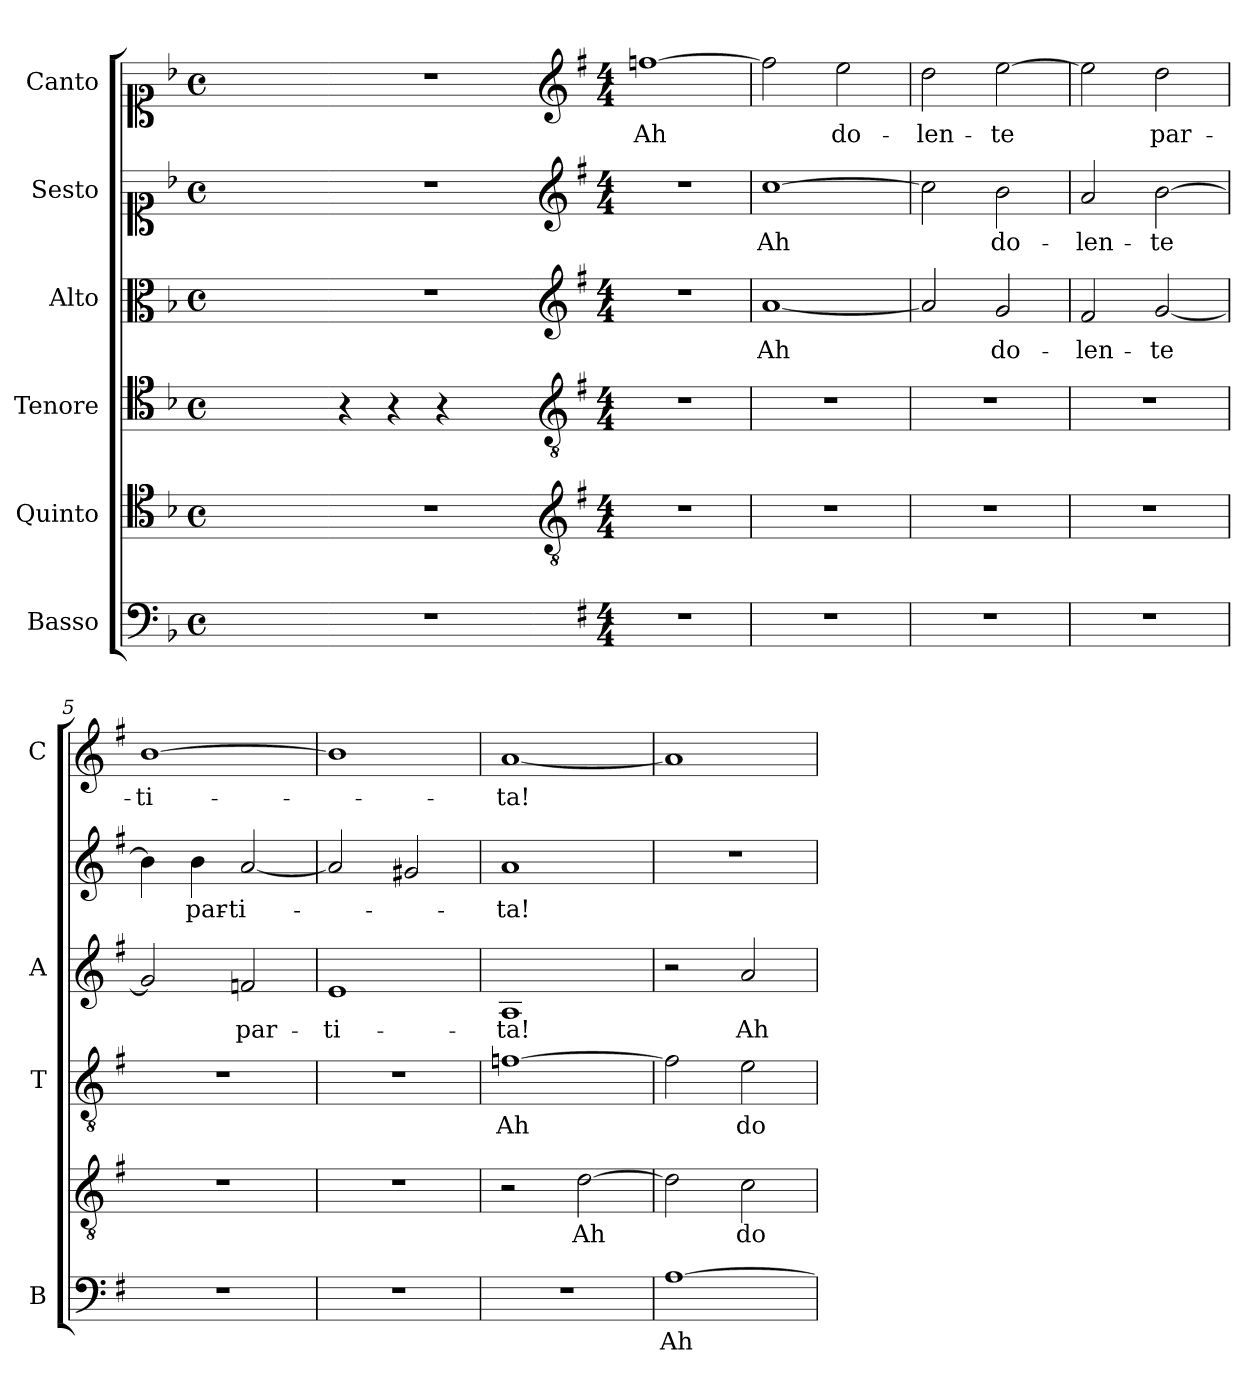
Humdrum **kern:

**kern	**text	**kern	**text	**kern	**text	**kern	**text	**kern	**text	**kern	**text
*part6	*part6	*part5	*part5	*part4	*part4	*part3	*part3	*part2	*part2	*part1	*part1
*staff6	*staff6	*staff5	*staff5	*staff4	*staff4	*staff3	*staff3	*staff2	*staff2	*staff1	*staff1
*I"Basso	*	*I"Quinto	*	*I"Tenore	*	*I"Alto	*	*I"Sesto	*	*I"Canto	*
*I'B	*	*	*	*I'T	*	*I'A	*	*	*	*I'C	*
*clefF4	*	*clefC4	*	*clefC4	*	*clefC3	*	*clefC1	*	*clefC1	*
*k[b-]	*	*k[b-]	*	*k[b-]	*	*k[b-]	*	*k[b-]	*	*k[b-]	*
*F:	*	*F:	*	*F:	*	*F:	*	*F:	*	*F:	*
*M4/4	*	*M4/4	*	*M4/4	*	*M4/4	*	*M4/4	*	*M4/4	*
*met(c)	*	*met(c)	*	*met(c)	*	*met(c)	*	*met(c)	*	*met(c)	*
=	=	=	=	=	=	=	=	=	=	=	=
1ryy	.	1ryy	.	1ryy	.	1ryy	.	1ryy	.	1ryy	.
=1X-	=1X-	=1X-	=1X-	=1X-	=1X-	=1X-	=1X-	=1X-	=1X-	=1X-	=1X-
1r	.	1r	.	4r	.	1r	.	1r	.	1r	.
.	.	.	.	4r	.	.	.	.	.	.	.
.	.	.	.	4r	.	.	.	.	.	.	.
.	.	.	.	4ryy	.	.	.	.	.	.	.
=1-	=1-	=1-	=1-	=1-	=1-	=1-	=1-	=1-	=1-	=1-	=1-
*	*	*clefGv2	*	*clefGv2	*	*clefG2	*	*clefG2	*	*clefG2	*
*k[f#]	*	*k[f#]	*	*k[f#]	*	*k[f#]	*	*k[f#]	*	*k[f#]	*
*G:	*	*G:	*	*G:	*	*G:	*	*G:	*	*G:	*
*M4/4	*	*M4/4	*	*M4/4	*	*M4/4	*	*M4/4	*	*M4/4	*
!	!	!	!	!	!	!	!	!	!	!	!LO:LY:b
1r	.	1r	.	1r	.	1r	.	1r	.	[1ffn	Ah
=2	=2	=2	=2	=2	=2	=2	=2	=2	=2	=2	=2
!	!	!	!	!	!	!	!LO:LY:b	!	!LO:LY:b	!	!
1r	.	1r	.	1r	.	[1a	Ah	[1cc	Ah	2ff\]	.
!	!	!	!	!	!	!	!	!	!	!	!LO:LY:b
.	.	.	.	.	.	.	.	.	.	2ee\	do-
=3	=3	=3	=3	=3	=3	=3	=3	=3	=3	=3	=3
!	!	!	!	!	!	!	!	!	!	!	!LO:LY:b
1r	.	1r	.	1r	.	2a/]	.	2cc\]	.	2dd\	-len-
!	!	!	!	!	!	!	!LO:LY:b	!	!LO:LY:b	!	!LO:LY:b
.	.	.	.	.	.	2g/	do-	2b\	do-	[2ee\	-te
=4	=4	=4	=4	=4	=4	=4	=4	=4	=4	=4	=4
!	!	!	!	!	!	!	!LO:LY:b	!	!LO:LY:b	!	!
1r	.	1r	.	1r	.	2f#/	-len-	2a/	-len-	2ee\]	.
!	!	!	!	!	!	!	!LO:LY:b	!	!LO:LY:b	!	!LO:LY:b
.	.	.	.	.	.	[2g/	-te	[2b\	-te	2dd\	par-
=5	=5	=5	=5	=5	=5	=5	=5	=5	=5	=5	=5
!	!	!	!	!	!	!	!	!	!	!	!LO:LY:b
1r	.	1r	.	1r	.	2g/]	.	4b\]	.	[1b	-ti-
!	!	!	!	!	!	!	!	!	!LO:LY:b	!	!
.	.	.	.	.	.	.	.	4b\	par-	.	.
!	!	!	!	!	!	!	!LO:LY:b	!	!LO:LY:b	!	!
.	.	.	.	.	.	2fn/	par-	[2a/	-ti-	.	.
=6	=6	=6	=6	=6	=6	=6	=6	=6	=6	=6	=6
!	!	!	!	!	!	!	!LO:LY:b	!	!	!	!
1r	.	1r	.	1r	.	1e	-ti-	2a/]	.	1b]	.
.	.	.	.	.	.	.	.	2g#X/	.	.	.
=7	=7	=7	=7	=7	=7	=7	=7	=7	=7	=7	=7
!	!	!	!	!	!LO:LY:b	!	!LO:LY:b	!	!LO:LY:b	!	!LO:LY:b
1r	.	2r	.	[1fn	Ah	1A	-ta!	1a	-ta!	[1a	-ta!
!	!	!	!LO:LY:b	!	!	!	!	!	!	!	!
.	.	[2d\	Ah	.	.	.	.	.	.	.	.
=8	=8	=8	=8	=8	=8	=8	=8	=8	=8	=8	=8
!	!LO:LY:b	!	!	!	!	!	!	!	!	!	!
[1A	Ah	2d\]	.	2f\]	.	2r	.	1r	.	1a]	.
!	!	!	!LO:LY:b	!	!LO:LY:b	!	!LO:LY:b	!	!	!	!
.	.	2c\	do-	2e\	do-	2a/	Ah	.	.	.	.
=	=	=	=	=	=	=	=	=	=	=	=
*-	*-	*-	*-	*-	*-	*-	*-	*-	*-	*-	*-
